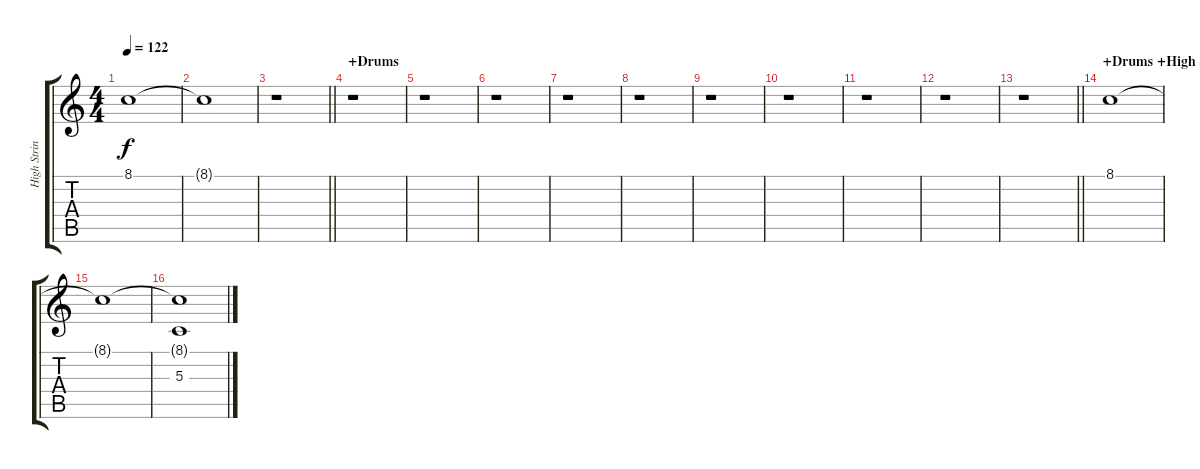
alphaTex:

\track ("High Strings" "High Strin") {instrument synthstrings1}
\staff {score tabs}
\tuning (E4 B3 G3 D3 A2 E2) {hide}
\ts (4 4)
\tempo 122
\clef g2
\ks c
8.1{t}.1{dy f} |
8.1{t}.1 |
\barLineRight lightlight
r.1 |
\section ("" "+Drums")
r.1 |
r.1 |
r.1 |
r.1 |
r.1 |
r.1 |
r.1 |
r.1 |
r.1 |
\barLineRight lightlight
r.1 |
\section ("" "+Drums +High Strings")
8.1.1 |
8.1{t}.1 |
(8.1{t} 5.3).1
